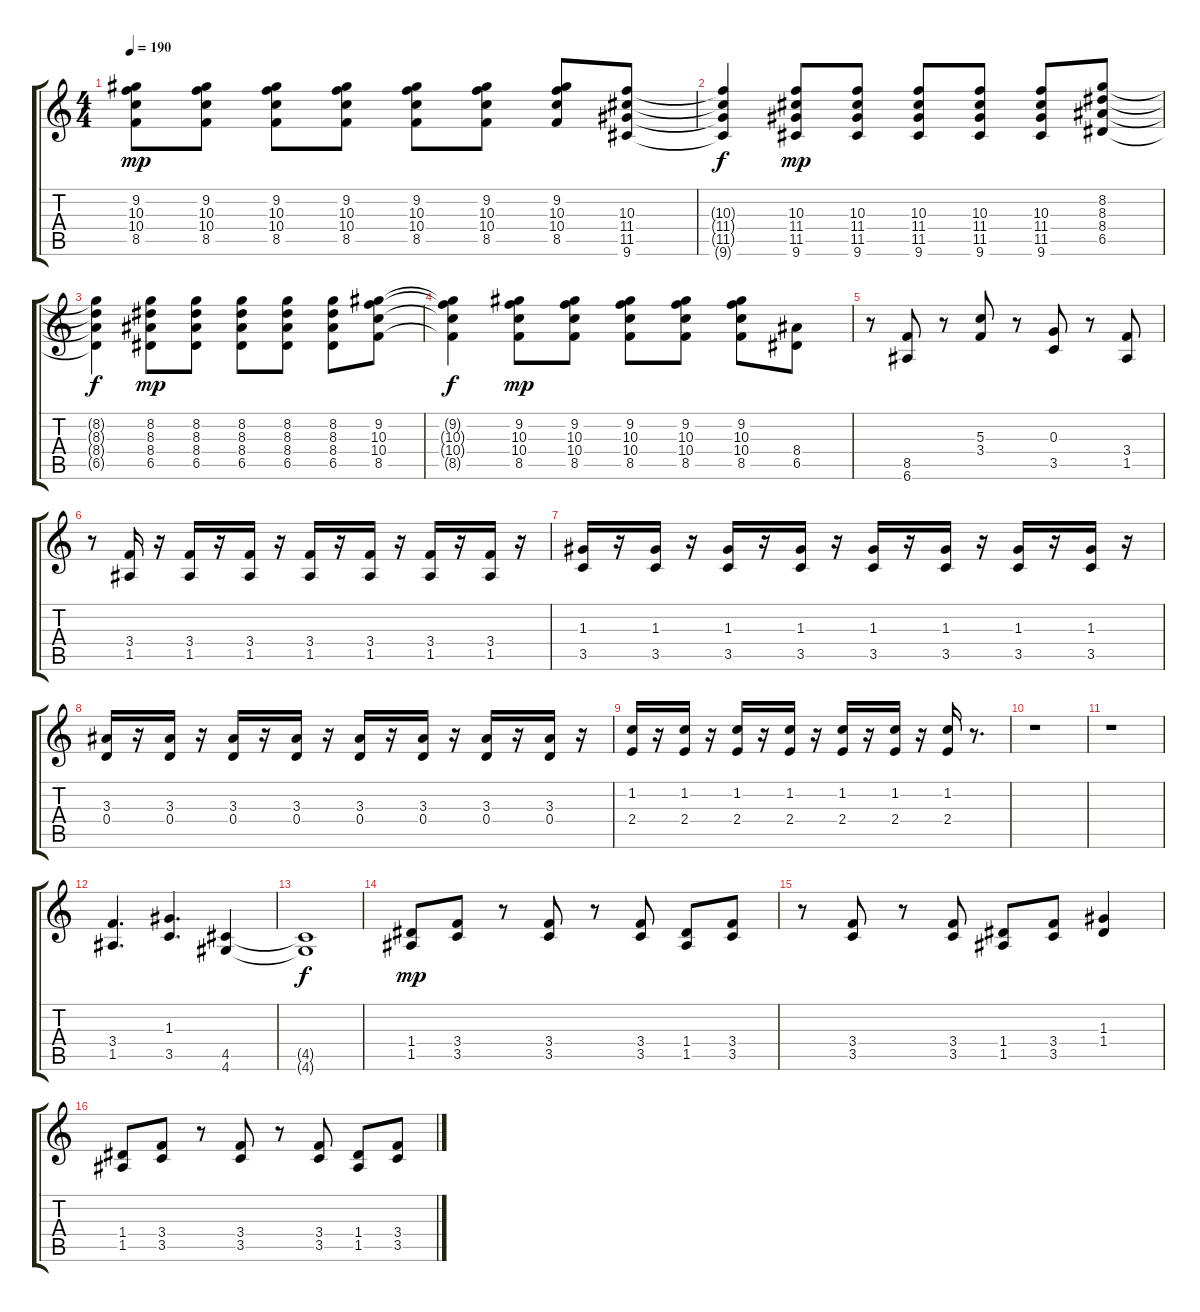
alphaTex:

\track "" {instrument distortionguitar}
\staff {score tabs}
\tuning (E4 B3 G3 D3 A2 E2) {hide}
\ts (4 4)
\tempo 190
\clef g2
\ks c
(9.2 10.3 10.4 8.5).8{dy mp} (9.2 10.3 10.4 8.5).8 (9.2 10.3 10.4 8.5).8 (9.2 10.3 10.4 8.5).8 (9.2 10.3 10.4 8.5).8 (9.2 10.3 10.4 8.5).8 (9.2 10.3 10.4 8.5).8 (10.3 11.4 11.5 9.6).8 |
(10.3{t} 11.4{t} 11.5{t} 9.6{t}).4{dy f} (10.3 11.4 11.5 9.6).8{dy mp} (10.3 11.4 11.5 9.6).8 (10.3 11.4 11.5 9.6).8 (10.3 11.4 11.5 9.6).8 (10.3 11.4 11.5 9.6).8 (8.2 8.3 8.4 6.5).8 |
(8.2{t} 8.3{t} 8.4{t} 6.5{t}).4{dy f} (8.2 8.3 8.4 6.5).8{dy mp} (8.2 8.3 8.4 6.5).8 (8.2 8.3 8.4 6.5).8 (8.2 8.3 8.4 6.5).8 (8.2 8.3 8.4 6.5).8 (9.2 10.3 10.4 8.5).8 |
(9.2{t} 10.3{t} 10.4{t} 8.5{t}).4{dy f} (9.2 10.3 10.4 8.5).8{dy mp} (9.2 10.3 10.4 8.5).8 (9.2 10.3 10.4 8.5).8 (9.2 10.3 10.4 8.5).8 (9.2 10.3 10.4 8.5).8 (8.4 6.5).8 |
r.8 (8.5 6.6).8 r.8 (5.3 3.4).8 r.8 (0.3 3.5).8 r.8 (3.4 1.5).8 |
r.8 (3.4 1.5).16 r.16 (3.4 1.5).16 r.16 (3.4 1.5).16 r.16 (3.4 1.5).16 r.16 (3.4 1.5).16 r.16 (3.4 1.5).16 r.16 (3.4 1.5).16 r.16 |
(1.3 3.5).16 r.16 (1.3 3.5).16 r.16 (1.3 3.5).16 r.16 (1.3 3.5).16 r.16 (1.3 3.5).16 r.16 (1.3 3.5).16 r.16 (1.3 3.5).16 r.16 (1.3 3.5).16 r.16 |
(3.3 0.4).16 r.16 (3.3 0.4).16 r.16 (3.3 0.4).16 r.16 (3.3 0.4).16 r.16 (3.3 0.4).16 r.16 (3.3 0.4).16 r.16 (3.3 0.4).16 r.16 (3.3 0.4).16 r.16 |
(1.2 2.4).16 r.16 (1.2 2.4).16 r.16 (1.2 2.4).16 r.16 (1.2 2.4).16 r.16 (1.2 2.4).16 r.16 (1.2 2.4).16 r.16 (1.2 2.4).16 r.8{d} |
r.1 |
r.1 |
(3.4 1.5).4{d} (1.3 3.5).4{d} (4.5 4.6).4 |
(4.5{t} 4.6{t}).1{dy f} |
(1.4 1.5).8{dy mp} (3.4 3.5).8 r.8 (3.4 3.5).8 r.8 (3.4 3.5).8 (1.4 1.5).8 (3.4 3.5).8 |
r.8 (3.4 3.5).8 r.8 (3.4 3.5).8 (1.4 1.5).8 (3.4 3.5).8 (1.3 1.4).4 |
(1.4 1.5).8 (3.4 3.5).8 r.8 (3.4 3.5).8 r.8 (3.4 3.5).8 (1.4 1.5).8 (3.4 3.5).8
